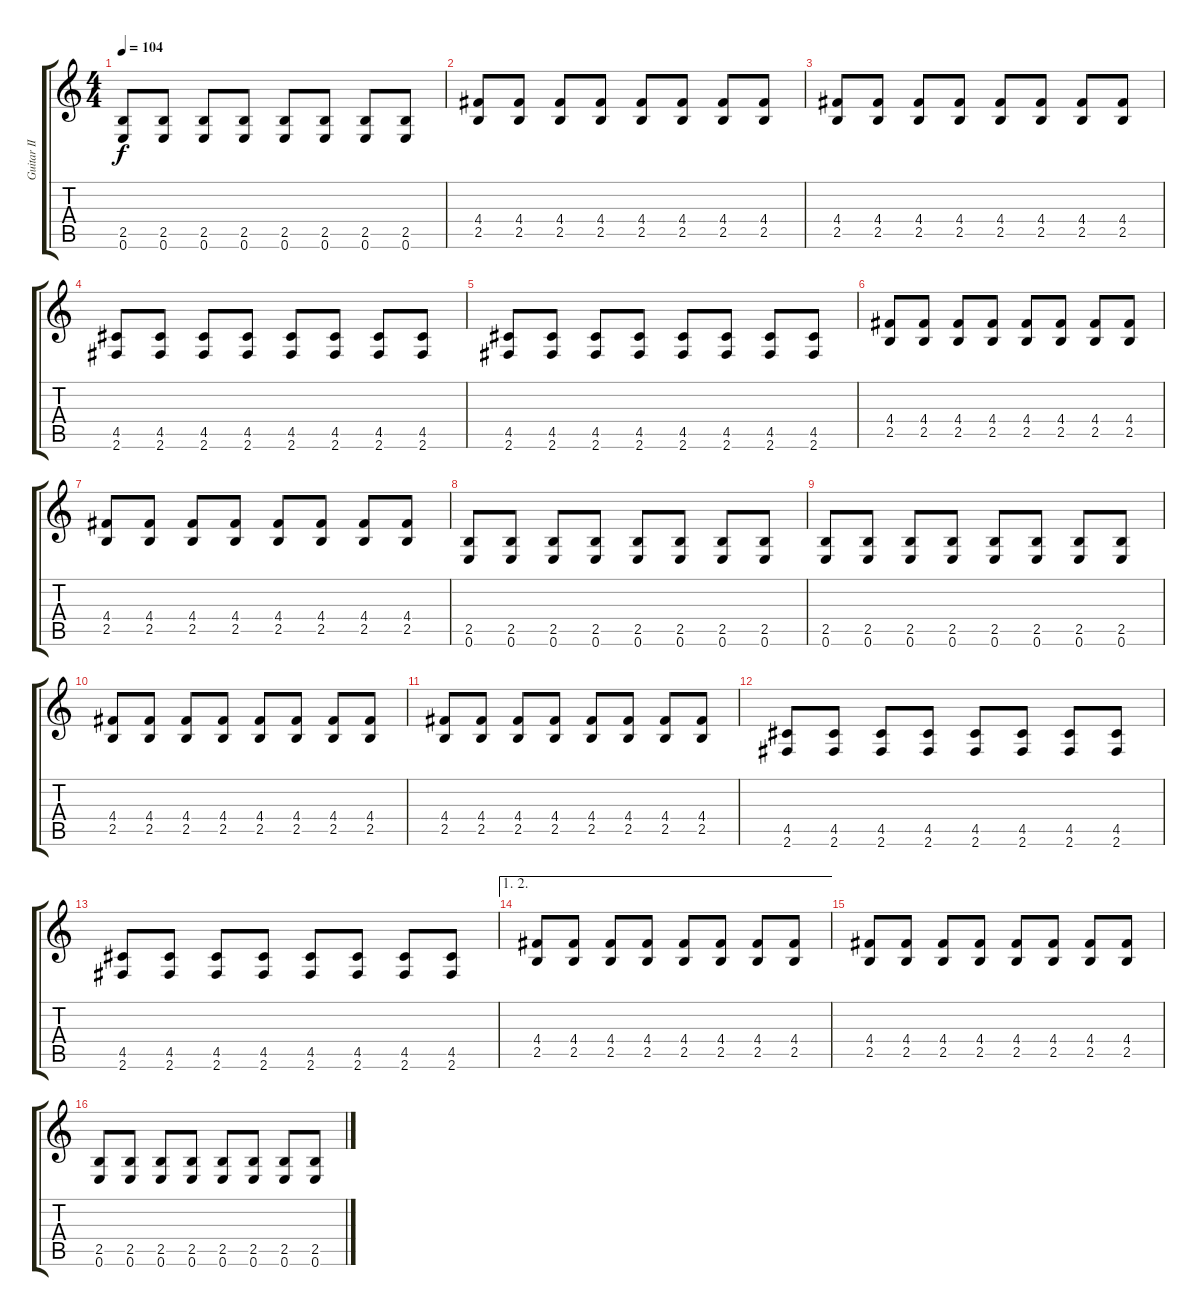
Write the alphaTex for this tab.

\track ("Guitar II (Die)" "Guitar II ") {instrument distortionguitar}
\staff {score tabs}
\tuning (E4 B3 G3 D3 A2 E2) {hide}
\ts (4 4)
\tempo 104
\clef g2
\ks c
(2.5 0.6).8{dy f} (2.5 0.6).8 (2.5 0.6).8 (2.5 0.6).8 (2.5 0.6).8 (2.5 0.6).8 (2.5 0.6).8 (2.5 0.6).8 |
(4.4 2.5).8 (4.4 2.5).8 (4.4 2.5).8 (4.4 2.5).8 (4.4 2.5).8 (4.4 2.5).8 (4.4 2.5).8 (4.4 2.5).8 |
(4.4 2.5).8 (4.4 2.5).8 (4.4 2.5).8 (4.4 2.5).8 (4.4 2.5).8 (4.4 2.5).8 (4.4 2.5).8 (4.4 2.5).8 |
(4.5 2.6).8 (4.5 2.6).8 (4.5 2.6).8 (4.5 2.6).8 (4.5 2.6).8 (4.5 2.6).8 (4.5 2.6).8 (4.5 2.6).8 |
(4.5 2.6).8 (4.5 2.6).8 (4.5 2.6).8 (4.5 2.6).8 (4.5 2.6).8 (4.5 2.6).8 (4.5 2.6).8 (4.5 2.6).8 |
(4.4 2.5).8 (4.4 2.5).8 (4.4 2.5).8 (4.4 2.5).8 (4.4 2.5).8 (4.4 2.5).8 (4.4 2.5).8 (4.4 2.5).8 |
(4.4 2.5).8 (4.4 2.5).8 (4.4 2.5).8 (4.4 2.5).8 (4.4 2.5).8 (4.4 2.5).8 (4.4 2.5).8 (4.4 2.5).8 |
(2.5 0.6).8 (2.5 0.6).8 (2.5 0.6).8 (2.5 0.6).8 (2.5 0.6).8 (2.5 0.6).8 (2.5 0.6).8 (2.5 0.6).8 |
(2.5 0.6).8 (2.5 0.6).8 (2.5 0.6).8 (2.5 0.6).8 (2.5 0.6).8 (2.5 0.6).8 (2.5 0.6).8 (2.5 0.6).8 |
(4.4 2.5).8 (4.4 2.5).8 (4.4 2.5).8 (4.4 2.5).8 (4.4 2.5).8 (4.4 2.5).8 (4.4 2.5).8 (4.4 2.5).8 |
(4.4 2.5).8 (4.4 2.5).8 (4.4 2.5).8 (4.4 2.5).8 (4.4 2.5).8 (4.4 2.5).8 (4.4 2.5).8 (4.4 2.5).8 |
(4.5 2.6).8 (4.5 2.6).8 (4.5 2.6).8 (4.5 2.6).8 (4.5 2.6).8 (4.5 2.6).8 (4.5 2.6).8 (4.5 2.6).8 |
(4.5 2.6).8 (4.5 2.6).8 (4.5 2.6).8 (4.5 2.6).8 (4.5 2.6).8 (4.5 2.6).8 (4.5 2.6).8 (4.5 2.6).8 |
\ae (1 2)
(4.4 2.5).8 (4.4 2.5).8 (4.4 2.5).8 (4.4 2.5).8 (4.4 2.5).8 (4.4 2.5).8 (4.4 2.5).8 (4.4 2.5).8 |
(4.4 2.5).8 (4.4 2.5).8 (4.4 2.5).8 (4.4 2.5).8 (4.4 2.5).8 (4.4 2.5).8 (4.4 2.5).8 (4.4 2.5).8 |
(2.5 0.6).8 (2.5 0.6).8 (2.5 0.6).8 (2.5 0.6).8 (2.5 0.6).8 (2.5 0.6).8 (2.5 0.6).8 (2.5 0.6).8
